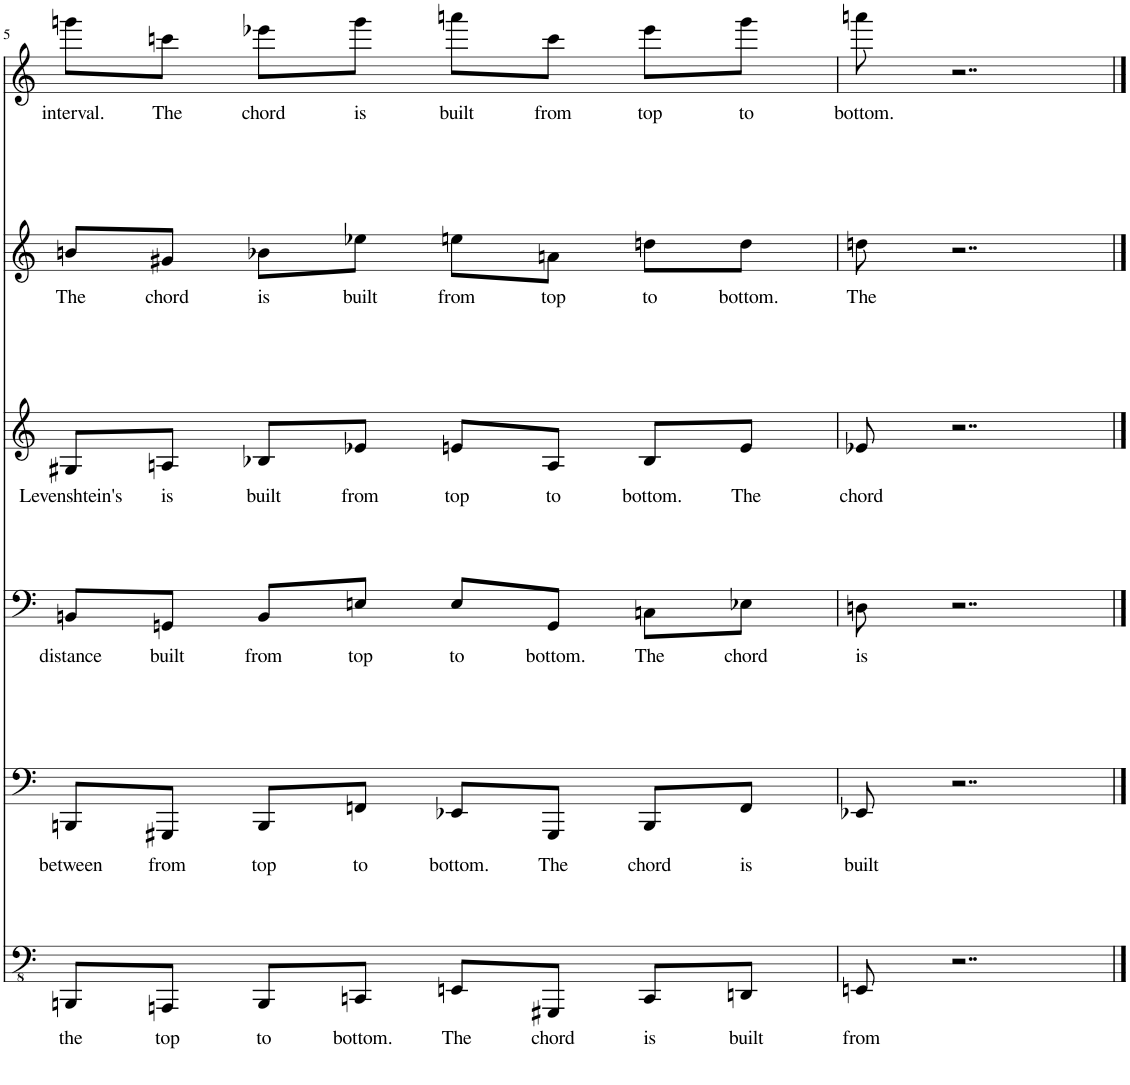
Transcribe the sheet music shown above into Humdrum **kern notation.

**kern	**text	**kern	**text	**kern	**text	**kern	**text	**kern	**text	**kern	**text
*part6	*part6	*part5	*part5	*part4	*part4	*part3	*part3	*part2	*part2	*part1	*part1
*staff6	*staff6	*staff5	*staff5	*staff4	*staff4	*staff3	*staff3	*staff2	*staff2	*staff1	*staff1
*I"Piano	*	*I"Piano	*	*I"Piano	*	*I"Piano	*	*I"Piano	*	*I"Piano	*
*I'Pno	*	*I'Pno	*	*I'Pno	*	*I'Pno	*	*I'Pno	*	*I'Pno	*
!!LO:PB:g=z
*clefFv4	*	*clefF4	*	*clefF4	*	*clefG2	*	*clefG2	*	*clefG2	*
*k[]	*	*k[]	*	*k[]	*	*k[]	*	*k[]	*	*k[]	*
*M4/4	*	*M4/4	*	*M4/4	*	*M4/4	*	*M4/4	*	*M4/4	*
=5	=5	=5	=5	=5	=5	=5	=5	=5	=5	=5	=5
!	!LO:LY:b	!	!LO:LY:b	!	!LO:LY:b	!	!LO:LY:b	!	!LO:LY:b	!	!LO:LY:b
8BBBBn/L	the	8BBBn/L	between	8BBn/L	distance	8G#X/L	Levenshtein's	8bn/L	The	8gggn\L	interval.
!	!LO:LY:b	!	!LO:LY:b	!	!LO:LY:b	!	!LO:LY:b	!	!LO:LY:b	!	!LO:LY:b
8AAAAn/J	top	8GGG#X/J	from	8GGn/J	built	8An/J	is	8g#X/J	chord	8cccn\J	The
!	!LO:LY:b	!	!LO:LY:b	!	!LO:LY:b	!	!LO:LY:b	!	!LO:LY:b	!	!LO:LY:b
8BBBB/L	to	8BBB/L	top	8BB/L	from	8B-X/L	built	8b-X\L	is	8eee-X\L	chord
!	!LO:LY:b	!	!LO:LY:b	!	!LO:LY:b	!	!LO:LY:b	!	!LO:LY:b	!	!LO:LY:b
8CCCn/J	bottom.	8FFn/J	to	8En/J	top	8e-X/J	from	8ee-X\J	built	8ggg\J	is
!	!LO:LY:b	!	!LO:LY:b	!	!LO:LY:b	!	!LO:LY:b	!	!LO:LY:b	!	!LO:LY:b
8EEEn/L	The	8EE-X/L	bottom.	8E/L	to	8en/L	top	8een\L	from	8aaan\L	built
!	!LO:LY:b	!	!LO:LY:b	!	!LO:LY:b	!	!LO:LY:b	!	!LO:LY:b	!	!LO:LY:b
8GGGG#X/J	chord	8GGG#/J	The	8GG/J	bottom.	8A/J	to	8an\J	top	8ccc\J	from
!	!LO:LY:b	!	!LO:LY:b	!	!LO:LY:b	!	!LO:LY:b	!	!LO:LY:b	!	!LO:LY:b
8CCC/L	is	8BBB/L	chord	8Cn\L	The	8B-/L	bottom.	8ddn\L	to	8eee-\L	top
!	!LO:LY:b	!	!LO:LY:b	!	!LO:LY:b	!	!LO:LY:b	!	!LO:LY:b	!	!LO:LY:b
8DDDn/J	built	8FF/J	is	8E-X\J	chord	8e/J	The	8dd\J	bottom.	8ggg\J	to
=6	=6	=6	=6	=6	=6	=6	=6	=6	=6	=6	=6
!	!LO:LY:b	!	!LO:LY:b	!	!LO:LY:b	!	!LO:LY:b	!	!LO:LY:b	!	!LO:LY:b
8EEEn/	from	8EE-X/	built	8Dn\	is	8e-X/	chord	8ddn\	The	8aaan\	bottom.
2..r	.	2..r	.	2..r	.	2..r	.	2..r	.	2..r	.
==	==	==	==	==	==	==	==	==	==	==	==
*-	*-	*-	*-	*-	*-	*-	*-	*-	*-	*-	*-
